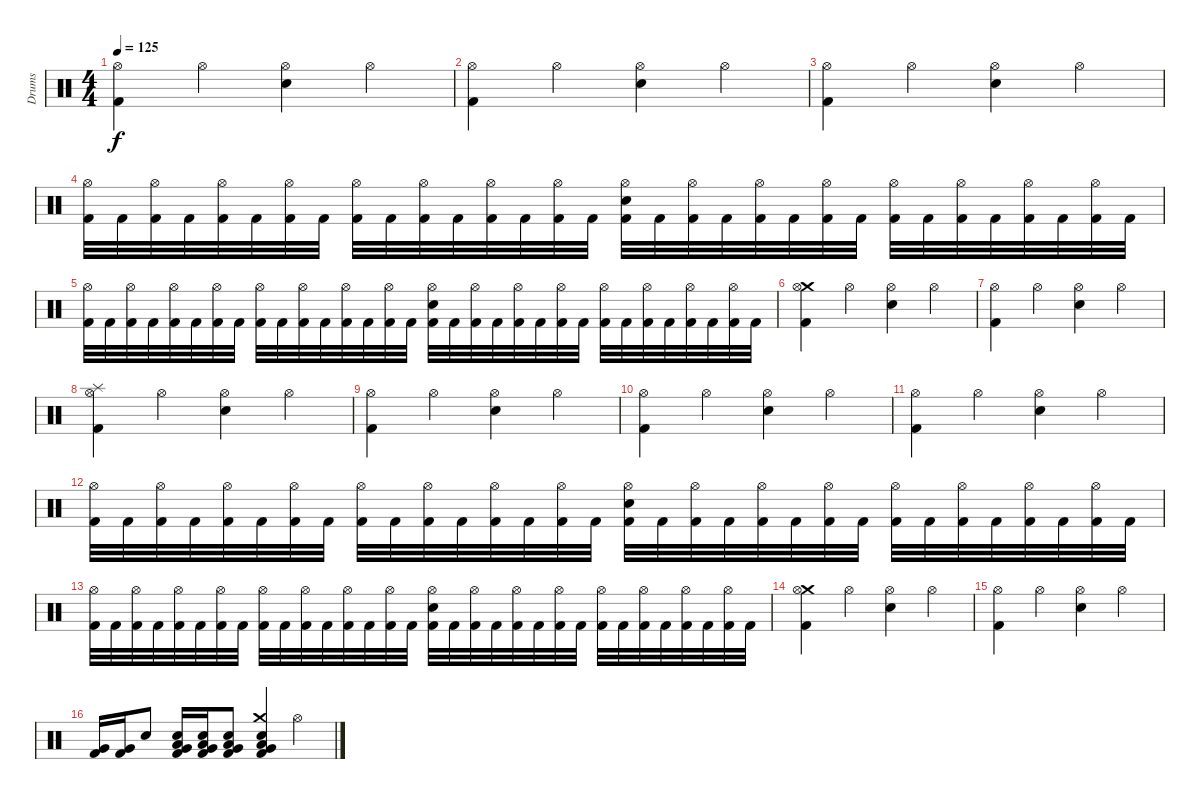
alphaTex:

\track ("Drums" "Drums") {instrument percussion}
\staff {score}
\articulation defaults
\ts (4 4)
\tempo 125
\clef neutral
\ks c
("Hi-Hat (open)" "Kick (hit) 2").4{dy f} "Hi-Hat (open)".4 ("Hi-Hat (open)" "Electric Snare (hit)").4 "Hi-Hat (open)".4 |
("Hi-Hat (open)" "Kick (hit) 2").4 "Hi-Hat (open)".4 ("Hi-Hat (open)" "Electric Snare (hit)").4 "Hi-Hat (open)".4 |
("Hi-Hat (open)" "Kick (hit) 2").4 "Hi-Hat (open)".4 ("Hi-Hat (open)" "Electric Snare (hit)").4 "Hi-Hat (open)".4 |
("Hi-Hat (open)" "Kick (hit) 2").32 "Kick (hit) 2".32 ("Hi-Hat (open)" "Kick (hit) 2").32 "Kick (hit) 2".32 ("Hi-Hat (open)" "Kick (hit) 2").32 "Kick (hit) 2".32 ("Hi-Hat (open)" "Kick (hit) 2").32 "Kick (hit) 2".32 ("Hi-Hat (open)" "Kick (hit) 2").32 "Kick (hit) 2".32 ("Hi-Hat (open)" "Kick (hit) 2").32 "Kick (hit) 2".32 ("Hi-Hat (open)" "Kick (hit) 2").32 "Kick (hit) 2".32 ("Hi-Hat (open)" "Kick (hit) 2").32 "Kick (hit) 2".32 ("Hi-Hat (open)" "Electric Snare (hit)" "Kick (hit) 2").32 "Kick (hit) 2".32 ("Hi-Hat (open)" "Kick (hit) 2").32 "Kick (hit) 2".32 ("Hi-Hat (open)" "Kick (hit) 2").32 "Kick (hit) 2".32 ("Hi-Hat (open)" "Kick (hit) 2").32 "Kick (hit) 2".32 ("Hi-Hat (open)" "Kick (hit) 2").32 "Kick (hit) 2".32 ("Hi-Hat (open)" "Kick (hit) 2").32 "Kick (hit) 2".32 ("Hi-Hat (open)" "Kick (hit) 2").32 "Kick (hit) 2".32 ("Hi-Hat (open)" "Kick (hit) 2").32 "Kick (hit) 2".32 |
("Hi-Hat (open)" "Kick (hit) 2").32 "Kick (hit) 2".32 ("Hi-Hat (open)" "Kick (hit) 2").32 "Kick (hit) 2".32 ("Hi-Hat (open)" "Kick (hit) 2").32 "Kick (hit) 2".32 ("Hi-Hat (open)" "Kick (hit) 2").32 "Kick (hit) 2".32 ("Hi-Hat (open)" "Kick (hit) 2").32 "Kick (hit) 2".32 ("Hi-Hat (open)" "Kick (hit) 2").32 "Kick (hit) 2".32 ("Hi-Hat (open)" "Kick (hit) 2").32 "Kick (hit) 2".32 ("Hi-Hat (open)" "Kick (hit) 2").32 "Kick (hit) 2".32 ("Hi-Hat (open)" "Electric Snare (hit)" "Kick (hit) 2").32 "Kick (hit) 2".32 ("Hi-Hat (open)" "Kick (hit) 2").32 "Kick (hit) 2".32 ("Hi-Hat (open)" "Kick (hit) 2").32 "Kick (hit) 2".32 ("Hi-Hat (open)" "Kick (hit) 2").32 "Kick (hit) 2".32 ("Hi-Hat (open)" "Kick (hit) 2").32 "Kick (hit) 2".32 ("Hi-Hat (open)" "Kick (hit) 2").32 "Kick (hit) 2".32 ("Hi-Hat (open)" "Kick (hit) 2").32 "Kick (hit) 2".32 ("Hi-Hat (open)" "Kick (hit) 2").32 "Kick (hit) 2".32 |
("Crash medium (hit)" "Hi-Hat (open)" "Kick (hit) 2").4 "Hi-Hat (open)".4 ("Hi-Hat (open)" "Electric Snare (hit)").4 "Hi-Hat (open)".4 |
("Hi-Hat (open)" "Kick (hit) 2").4 "Hi-Hat (open)".4 ("Hi-Hat (open)" "Electric Snare (hit)").4 "Hi-Hat (open)".4 |
("Splash (hit)" "Hi-Hat (open)" "Kick (hit) 2").4 "Hi-Hat (open)".4 ("Hi-Hat (open)" "Electric Snare (hit)").4 "Hi-Hat (open)".4 |
("Hi-Hat (open)" "Kick (hit) 2").4 "Hi-Hat (open)".4 ("Hi-Hat (open)" "Electric Snare (hit)").4 "Hi-Hat (open)".4 |
("Hi-Hat (open)" "Kick (hit) 2").4 "Hi-Hat (open)".4 ("Hi-Hat (open)" "Electric Snare (hit)").4 "Hi-Hat (open)".4 |
("Hi-Hat (open)" "Kick (hit) 2").4 "Hi-Hat (open)".4 ("Hi-Hat (open)" "Electric Snare (hit)").4 "Hi-Hat (open)".4 |
("Hi-Hat (open)" "Kick (hit) 2").32 "Kick (hit) 2".32 ("Hi-Hat (open)" "Kick (hit) 2").32 "Kick (hit) 2".32 ("Hi-Hat (open)" "Kick (hit) 2").32 "Kick (hit) 2".32 ("Hi-Hat (open)" "Kick (hit) 2").32 "Kick (hit) 2".32 ("Hi-Hat (open)" "Kick (hit) 2").32 "Kick (hit) 2".32 ("Hi-Hat (open)" "Kick (hit) 2").32 "Kick (hit) 2".32 ("Hi-Hat (open)" "Kick (hit) 2").32 "Kick (hit) 2".32 ("Hi-Hat (open)" "Kick (hit) 2").32 "Kick (hit) 2".32 ("Hi-Hat (open)" "Electric Snare (hit)" "Kick (hit) 2").32 "Kick (hit) 2".32 ("Hi-Hat (open)" "Kick (hit) 2").32 "Kick (hit) 2".32 ("Hi-Hat (open)" "Kick (hit) 2").32 "Kick (hit) 2".32 ("Hi-Hat (open)" "Kick (hit) 2").32 "Kick (hit) 2".32 ("Hi-Hat (open)" "Kick (hit) 2").32 "Kick (hit) 2".32 ("Hi-Hat (open)" "Kick (hit) 2").32 "Kick (hit) 2".32 ("Hi-Hat (open)" "Kick (hit) 2").32 "Kick (hit) 2".32 ("Hi-Hat (open)" "Kick (hit) 2").32 "Kick (hit) 2".32 |
("Hi-Hat (open)" "Kick (hit) 2").32 "Kick (hit) 2".32 ("Hi-Hat (open)" "Kick (hit) 2").32 "Kick (hit) 2".32 ("Hi-Hat (open)" "Kick (hit) 2").32 "Kick (hit) 2".32 ("Hi-Hat (open)" "Kick (hit) 2").32 "Kick (hit) 2".32 ("Hi-Hat (open)" "Kick (hit) 2").32 "Kick (hit) 2".32 ("Hi-Hat (open)" "Kick (hit) 2").32 "Kick (hit) 2".32 ("Hi-Hat (open)" "Kick (hit) 2").32 "Kick (hit) 2".32 ("Hi-Hat (open)" "Kick (hit) 2").32 "Kick (hit) 2".32 ("Hi-Hat (open)" "Electric Snare (hit)" "Kick (hit) 2").32 "Kick (hit) 2".32 ("Hi-Hat (open)" "Kick (hit) 2").32 "Kick (hit) 2".32 ("Hi-Hat (open)" "Kick (hit) 2").32 "Kick (hit) 2".32 ("Hi-Hat (open)" "Kick (hit) 2").32 "Kick (hit) 2".32 ("Hi-Hat (open)" "Kick (hit) 2").32 "Kick (hit) 2".32 ("Hi-Hat (open)" "Kick (hit) 2").32 "Kick (hit) 2".32 ("Hi-Hat (open)" "Kick (hit) 2").32 "Kick (hit) 2".32 ("Hi-Hat (open)" "Kick (hit) 2").32 "Kick (hit) 2".32 |
("Crash medium (hit)" "Hi-Hat (open)" "Kick (hit) 2").4 "Hi-Hat (open)".4 ("Hi-Hat (open)" "Electric Snare (hit)").4 "Hi-Hat (open)".4 |
("Hi-Hat (open)" "Kick (hit) 2").4 "Hi-Hat (open)".4 ("Hi-Hat (open)" "Electric Snare (hit)").4 "Hi-Hat (open)".4 |
("Very Low Tom (hit)" "Kick (hit) 2").16 ("Very Low Tom (hit)" "Kick (hit) 2").16 "Electric Snare (hit)".8 ("Low Tom (hit)" "Very Low Tom (hit)" "Electric Snare (hit)" "Kick (hit) 2").16 ("Low Tom (hit)" "Very Low Tom (hit)" "Electric Snare (hit)" "Kick (hit) 2").16 ("Low Tom (hit)" "Very Low Tom (hit)" "Electric Snare (hit)" "Kick (hit) 2").8 ("Crash medium (hit)" "Low Tom (hit)" "Very Low Tom (hit)" "Electric Snare (hit)" "Kick (hit) 2").4 "Hi-Hat (open)".4
